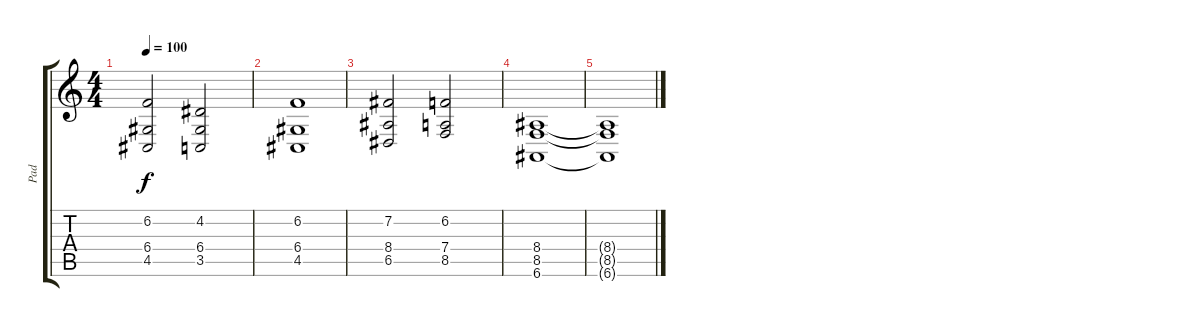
\track ("Pad" "Pad") {instrument pad2warm}
\staff {score tabs}
\tuning (E4 B3 G3 D3 A2 E2) {hide}
\ts (4 4)
\tempo 100
\clef g2
\ks c
(6.2 6.4 4.5).2{dy f} (4.2 6.4 3.5).2 |
(6.2 6.4 4.5).1 |
(7.2 8.4 6.5).2 (6.2 7.4 8.5).2 |
(8.4 8.5 6.6).1{volume 6} |
(8.4{t} 8.5{t} 6.6{t}).1{volume 0}
